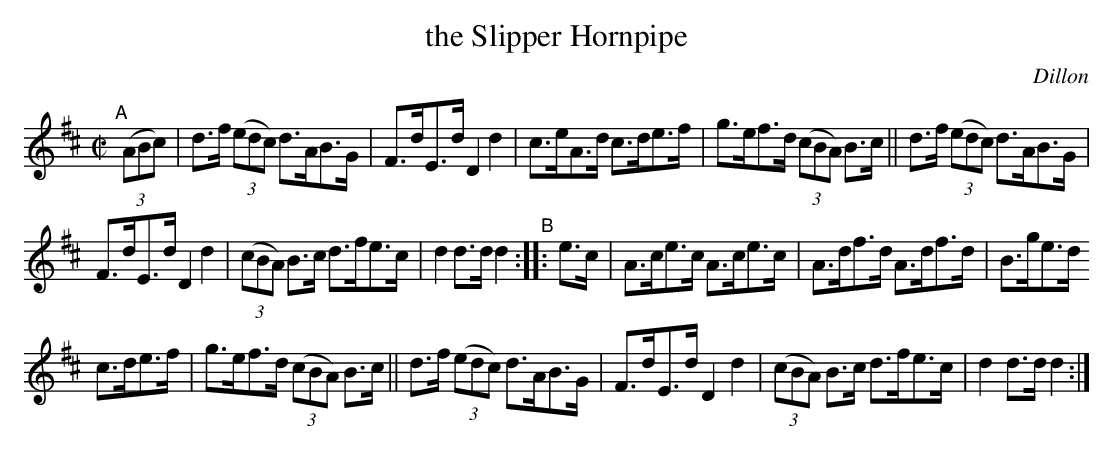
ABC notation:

X:1
T: the Slipper Hornpipe
O: Dillon
M: C|
L: 1/8
K: D
"^A"[|] (3(ABc) |\
d>f (3(edc) d>AB>G | F>dE>d D2d2 |\
c>eA>d c>de>f | g>ef>d (3(cBA) B>c ||\
d>f (3(edc) d>AB>G |
F>dE>d D2d2 |\
(3(cBA) B>c d>fe>c | d2d>d d2 "^B":: e>c |\
A>ce>c A>ce>c | A>df>d A>df>d | B>ge>d
c>de>f | g>ef>d (3(cBA) B>c ||\
d>f (3(edc) d>AB>G | F>dE>d D2d2 |\
(3(cBA) B>c d>fe>c | d2d>d d2 :|
